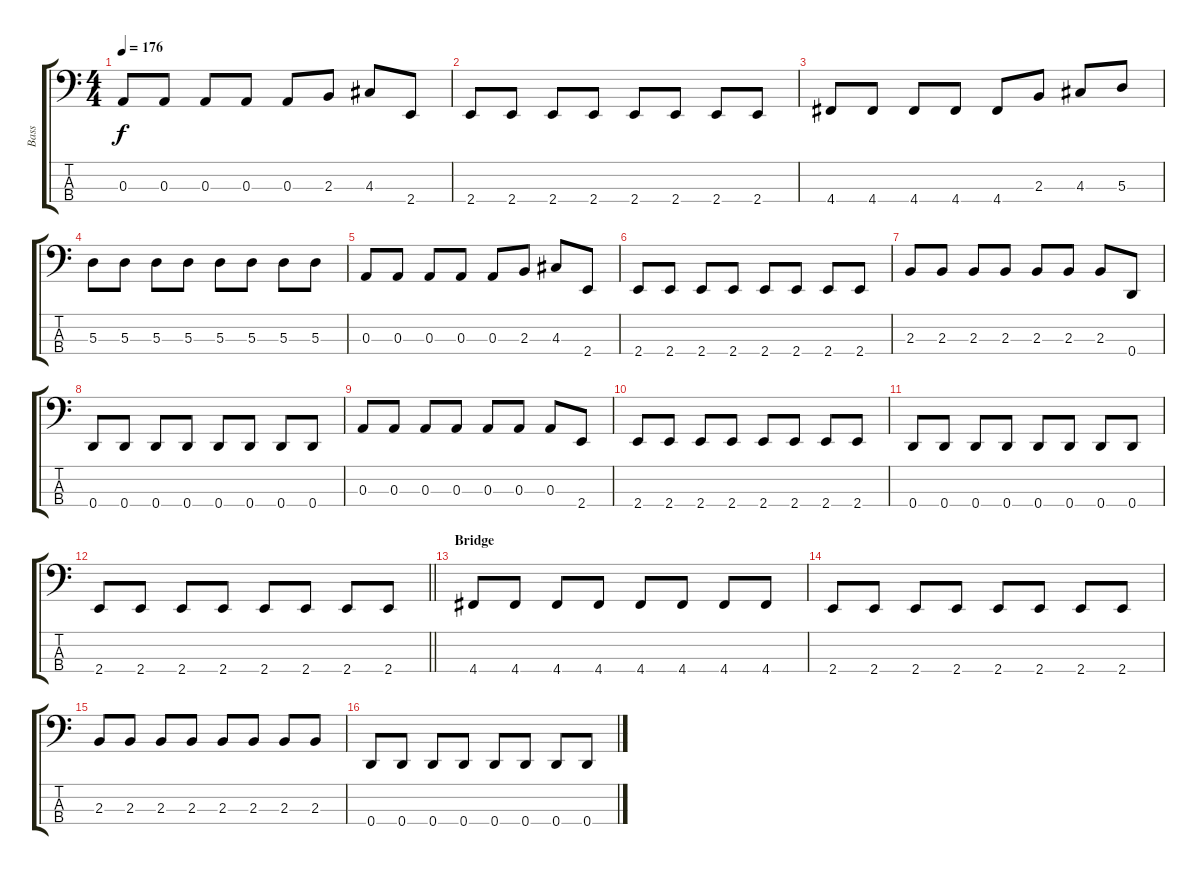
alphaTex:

\track ("Bass" "Bass") {instrument electricbasspick}
\staff {score tabs}
\tuning (G2 D2 A1 D1) {hide}
\ts (4 4)
\tempo 176
\clef f4
\ks c
0.3.8{dy f} 0.3.8 0.3.8 0.3.8 0.3.8 2.3.8 4.3.8 2.4.8 |
2.4.8 2.4.8 2.4.8 2.4.8 2.4.8 2.4.8 2.4.8 2.4.8 |
4.4.8 4.4.8 4.4.8 4.4.8 4.4.8 2.3.8 4.3.8 5.3.8 |
5.3.8 5.3.8 5.3.8 5.3.8 5.3.8 5.3.8 5.3.8 5.3.8 |
0.3.8 0.3.8 0.3.8 0.3.8 0.3.8 2.3.8 4.3.8 2.4.8 |
2.4.8 2.4.8 2.4.8 2.4.8 2.4.8 2.4.8 2.4.8 2.4.8 |
2.3.8 2.3.8 2.3.8 2.3.8 2.3.8 2.3.8 2.3.8 0.4.8 |
0.4.8 0.4.8 0.4.8 0.4.8 0.4.8 0.4.8 0.4.8 0.4.8 |
0.3.8 0.3.8 0.3.8 0.3.8 0.3.8 0.3.8 0.3.8 2.4.8 |
2.4.8 2.4.8 2.4.8 2.4.8 2.4.8 2.4.8 2.4.8 2.4.8 |
0.4.8 0.4.8 0.4.8 0.4.8 0.4.8 0.4.8 0.4.8 0.4.8 |
\barLineRight lightlight
2.4.8 2.4.8 2.4.8 2.4.8 2.4.8 2.4.8 2.4.8 2.4.8 |
\section ("" "Bridge")
4.4.8 4.4.8 4.4.8 4.4.8 4.4.8 4.4.8 4.4.8 4.4.8 |
2.4.8 2.4.8 2.4.8 2.4.8 2.4.8 2.4.8 2.4.8 2.4.8 |
2.3.8 2.3.8 2.3.8 2.3.8 2.3.8 2.3.8 2.3.8 2.3.8 |
0.4.8 0.4.8 0.4.8 0.4.8 0.4.8 0.4.8 0.4.8 0.4.8
